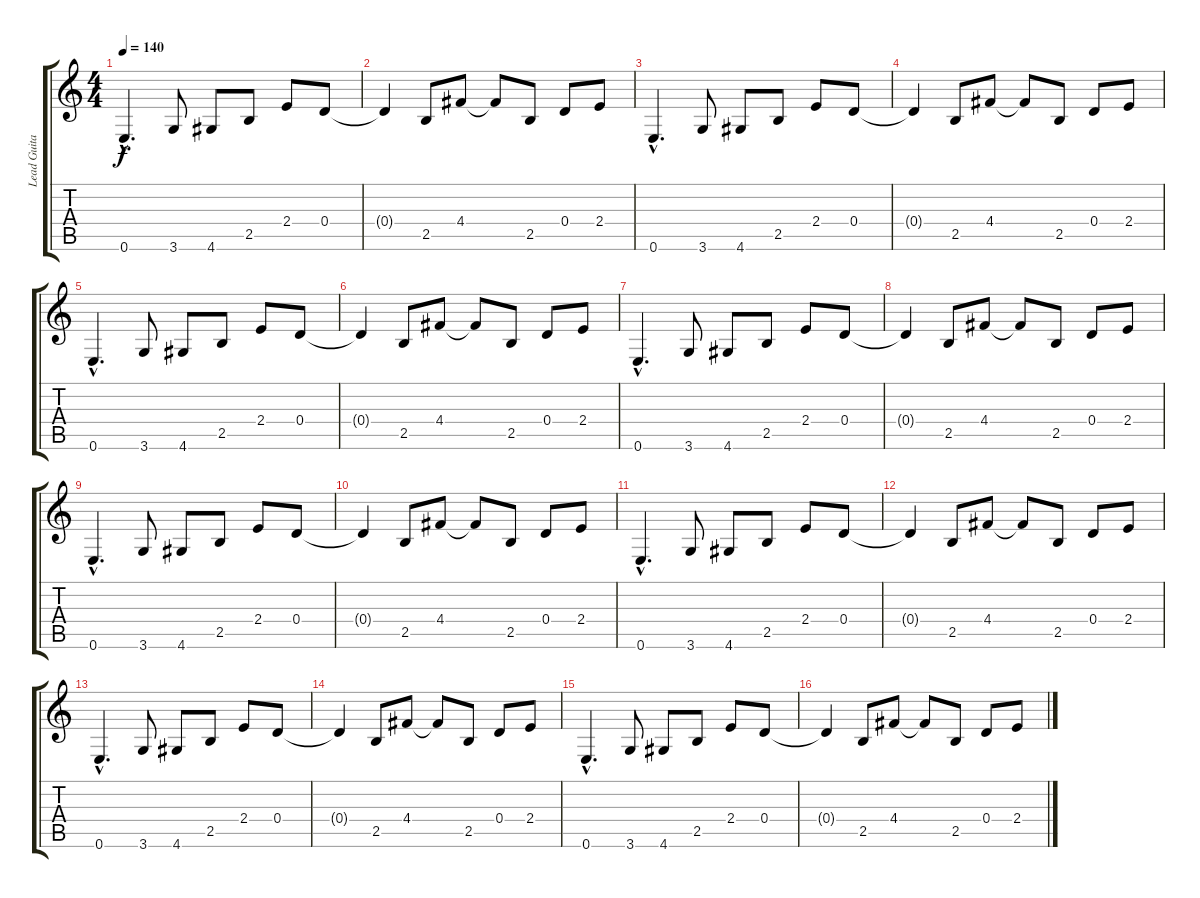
\track ("Lead Guitar" "Lead Guita") {instrument overdrivenguitar}
\staff {score tabs}
\tuning (E4 B3 G3 D3 A2 E2) {hide}
\ts (4 4)
\tempo 140
\clef g2
\ks c
0.6{hac}.4{d dy f} 3.6.8 4.6.8 2.5.8 2.4.8 0.4.8 |
0.4{t}.4 2.5.8 4.4.8 4.4{t}.8 2.5.8 0.4.8 2.4.8 |
0.6{hac}.4{d} 3.6.8 4.6.8 2.5.8 2.4.8 0.4.8 |
0.4{t}.4 2.5.8 4.4.8 4.4{t}.8 2.5.8 0.4.8 2.4.8 |
0.6{hac}.4{d} 3.6.8 4.6.8 2.5.8 2.4.8 0.4.8 |
0.4{t}.4 2.5.8 4.4.8 4.4{t}.8 2.5.8 0.4.8 2.4.8 |
0.6{hac}.4{d} 3.6.8 4.6.8 2.5.8 2.4.8 0.4.8 |
0.4{t}.4 2.5.8 4.4.8 4.4{t}.8 2.5.8 0.4.8 2.4.8 |
0.6{hac}.4{d} 3.6.8 4.6.8 2.5.8 2.4.8 0.4.8 |
0.4{t}.4 2.5.8 4.4.8 4.4{t}.8 2.5.8 0.4.8 2.4.8 |
0.6{hac}.4{d} 3.6.8 4.6.8 2.5.8 2.4.8 0.4.8 |
0.4{t}.4 2.5.8 4.4.8 4.4{t}.8 2.5.8 0.4.8 2.4.8 |
0.6{hac}.4{d} 3.6.8 4.6.8 2.5.8 2.4.8 0.4.8 |
0.4{t}.4 2.5.8 4.4.8 4.4{t}.8 2.5.8 0.4.8 2.4.8 |
0.6{hac}.4{d} 3.6.8 4.6.8 2.5.8 2.4.8 0.4.8 |
0.4{t}.4{volume 0} 2.5.8 4.4.8 4.4{t}.8 2.5.8 0.4.8 2.4.8
